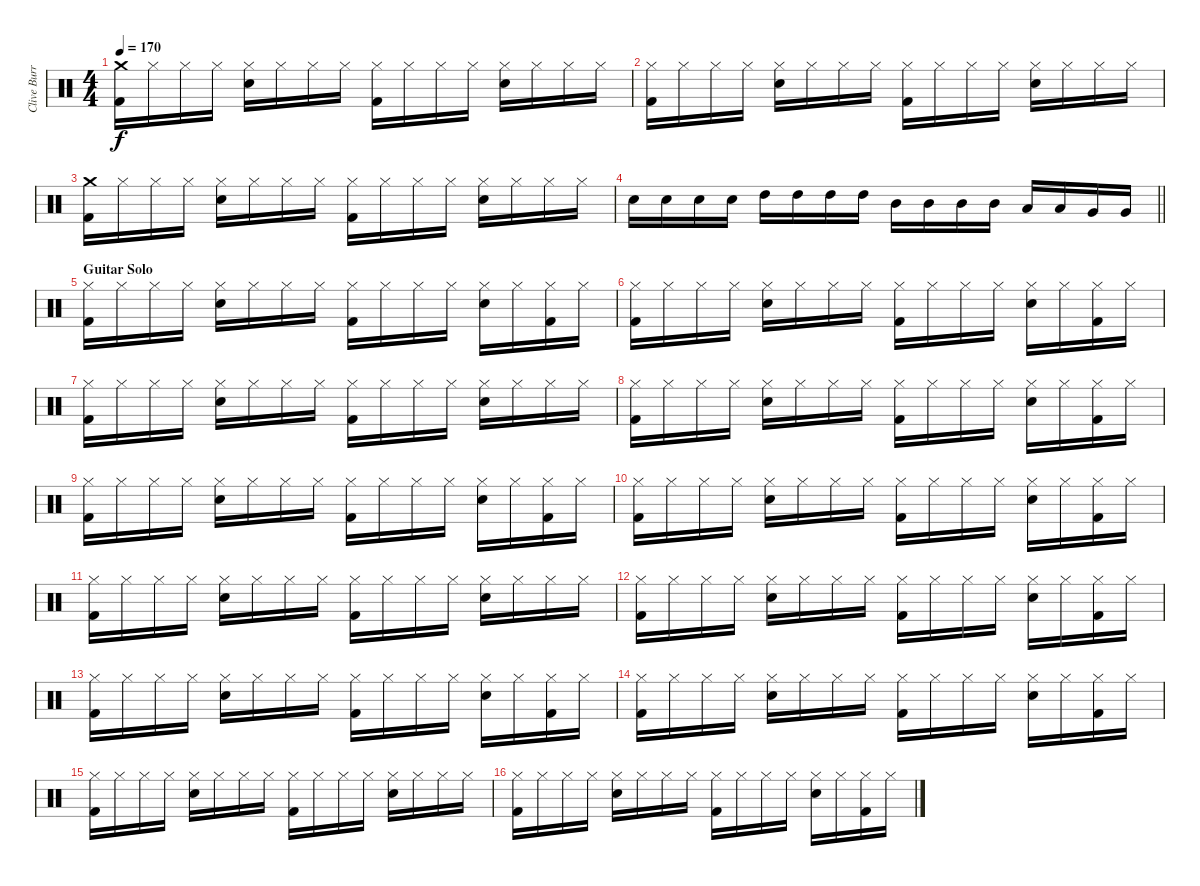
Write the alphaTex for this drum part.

\track ("Clive Burr" "Clive Burr") {instrument percussion}
\staff {score}
\articulation defaults
\ts (4 4)
\tempo 170
\clef neutral
\ks c
("Crash medium (hit)" "Kick (hit) 2").16{dy f} "Hi-Hat (closed)".16 "Hi-Hat (closed)".16 "Hi-Hat (closed)".16 ("Hi-Hat (closed)" "Electric Snare (hit)").16 "Hi-Hat (closed)".16 "Hi-Hat (closed)".16 "Hi-Hat (closed)".16 ("Hi-Hat (closed)" "Kick (hit) 2").16 "Hi-Hat (closed)".16 "Hi-Hat (closed)".16 "Hi-Hat (closed)".16 ("Hi-Hat (closed)" "Electric Snare (hit)").16 "Hi-Hat (closed)".16 "Hi-Hat (closed)".16 "Hi-Hat (closed)".16 |
("Hi-Hat (closed)" "Kick (hit) 2").16 "Hi-Hat (closed)".16 "Hi-Hat (closed)".16 "Hi-Hat (closed)".16 ("Hi-Hat (closed)" "Electric Snare (hit)").16 "Hi-Hat (closed)".16 "Hi-Hat (closed)".16 "Hi-Hat (closed)".16 ("Hi-Hat (closed)" "Kick (hit) 2").16 "Hi-Hat (closed)".16 "Hi-Hat (closed)".16 "Hi-Hat (closed)".16 ("Hi-Hat (closed)" "Electric Snare (hit)").16 "Hi-Hat (closed)".16 "Hi-Hat (closed)".16 "Hi-Hat (closed)".16 |
("Crash medium (hit)" "Kick (hit) 2").16 "Hi-Hat (closed)".16 "Hi-Hat (closed)".16 "Hi-Hat (closed)".16 ("Hi-Hat (closed)" "Electric Snare (hit)").16 "Hi-Hat (closed)".16 "Hi-Hat (closed)".16 "Hi-Hat (closed)".16 ("Hi-Hat (closed)" "Kick (hit) 2").16 "Hi-Hat (closed)".16 "Hi-Hat (closed)".16 "Hi-Hat (closed)".16 ("Hi-Hat (closed)" "Electric Snare (hit)").16 "Hi-Hat (closed)".16 "Hi-Hat (closed)".16 "Hi-Hat (closed)".16 |
\barLineRight lightlight "Electric Snare (hit)".16 "Electric Snare (hit)".16 "Electric Snare (hit)".16 "Electric Snare (hit)".16 "High Tom (hit)".16 "High Tom (hit)".16 "High Tom (hit)".16 "High Tom (hit)".16 "Mid Tom (hit)".16 "Mid Tom (hit)".16 "Mid Tom (hit)".16 "Mid Tom (hit)".16 "Low Tom (hit)".16 "Low Tom (hit)".16 "Very Low Tom (hit)".16 "Very Low Tom (hit)".16
|
\section ("" "Guitar Solo")
("Hi-Hat (closed)" "Kick (hit) 2").16 "Hi-Hat (closed)".16 "Hi-Hat (closed)".16 "Hi-Hat (closed)".16 ("Hi-Hat (closed)" "Electric Snare (hit)").16 "Hi-Hat (closed)".16 "Hi-Hat (closed)".16 "Hi-Hat (closed)".16 ("Hi-Hat (closed)" "Kick (hit) 2").16 "Hi-Hat (closed)".16 "Hi-Hat (closed)".16 "Hi-Hat (closed)".16 ("Hi-Hat (closed)" "Electric Snare (hit)").16 "Hi-Hat (closed)".16 ("Hi-Hat (closed)" "Kick (hit) 2").16 "Hi-Hat (closed)".16 |
("Hi-Hat (closed)" "Kick (hit) 2").16 "Hi-Hat (closed)".16 "Hi-Hat (closed)".16 "Hi-Hat (closed)".16 ("Hi-Hat (closed)" "Electric Snare (hit)").16 "Hi-Hat (closed)".16 "Hi-Hat (closed)".16 "Hi-Hat (closed)".16 ("Hi-Hat (closed)" "Kick (hit) 2").16 "Hi-Hat (closed)".16 "Hi-Hat (closed)".16 "Hi-Hat (closed)".16 ("Hi-Hat (closed)" "Electric Snare (hit)").16 "Hi-Hat (closed)".16 ("Hi-Hat (closed)" "Kick (hit) 2").16 "Hi-Hat (closed)".16 |
("Hi-Hat (closed)" "Kick (hit) 2").16 "Hi-Hat (closed)".16 "Hi-Hat (closed)".16 "Hi-Hat (closed)".16 ("Hi-Hat (closed)" "Electric Snare (hit)").16 "Hi-Hat (closed)".16 "Hi-Hat (closed)".16 "Hi-Hat (closed)".16 ("Hi-Hat (closed)" "Kick (hit) 2").16 "Hi-Hat (closed)".16 "Hi-Hat (closed)".16 "Hi-Hat (closed)".16 ("Hi-Hat (closed)" "Electric Snare (hit)").16 "Hi-Hat (closed)".16 "Hi-Hat (closed)".16 "Hi-Hat (closed)".16 |
("Hi-Hat (closed)" "Kick (hit) 2").16 "Hi-Hat (closed)".16 "Hi-Hat (closed)".16 "Hi-Hat (closed)".16 ("Hi-Hat (closed)" "Electric Snare (hit)").16 "Hi-Hat (closed)".16 "Hi-Hat (closed)".16 "Hi-Hat (closed)".16 ("Hi-Hat (closed)" "Kick (hit) 2").16 "Hi-Hat (closed)".16 "Hi-Hat (closed)".16 "Hi-Hat (closed)".16 ("Hi-Hat (closed)" "Electric Snare (hit)").16 "Hi-Hat (closed)".16 ("Hi-Hat (closed)" "Kick (hit) 2").16 "Hi-Hat (closed)".16 |
("Hi-Hat (closed)" "Kick (hit) 2").16 "Hi-Hat (closed)".16 "Hi-Hat (closed)".16 "Hi-Hat (closed)".16 ("Hi-Hat (closed)" "Electric Snare (hit)").16 "Hi-Hat (closed)".16 "Hi-Hat (closed)".16 "Hi-Hat (closed)".16 ("Hi-Hat (closed)" "Kick (hit) 2").16 "Hi-Hat (closed)".16 "Hi-Hat (closed)".16 "Hi-Hat (closed)".16 ("Hi-Hat (closed)" "Electric Snare (hit)").16 "Hi-Hat (closed)".16 ("Hi-Hat (closed)" "Kick (hit) 2").16 "Hi-Hat (closed)".16 |
("Hi-Hat (closed)" "Kick (hit) 2").16 "Hi-Hat (closed)".16 "Hi-Hat (closed)".16 "Hi-Hat (closed)".16 ("Hi-Hat (closed)" "Electric Snare (hit)").16 "Hi-Hat (closed)".16 "Hi-Hat (closed)".16 "Hi-Hat (closed)".16 ("Hi-Hat (closed)" "Kick (hit) 2").16 "Hi-Hat (closed)".16 "Hi-Hat (closed)".16 "Hi-Hat (closed)".16 ("Hi-Hat (closed)" "Electric Snare (hit)").16 "Hi-Hat (closed)".16 ("Hi-Hat (closed)" "Kick (hit) 2").16 "Hi-Hat (closed)".16 |
("Hi-Hat (closed)" "Kick (hit) 2").16 "Hi-Hat (closed)".16 "Hi-Hat (closed)".16 "Hi-Hat (closed)".16 ("Hi-Hat (closed)" "Electric Snare (hit)").16 "Hi-Hat (closed)".16 "Hi-Hat (closed)".16 "Hi-Hat (closed)".16 ("Hi-Hat (closed)" "Kick (hit) 2").16 "Hi-Hat (closed)".16 "Hi-Hat (closed)".16 "Hi-Hat (closed)".16 ("Hi-Hat (closed)" "Electric Snare (hit)").16 "Hi-Hat (closed)".16 "Hi-Hat (closed)".16 "Hi-Hat (closed)".16 |
("Hi-Hat (closed)" "Kick (hit) 2").16 "Hi-Hat (closed)".16 "Hi-Hat (closed)".16 "Hi-Hat (closed)".16 ("Hi-Hat (closed)" "Electric Snare (hit)").16 "Hi-Hat (closed)".16 "Hi-Hat (closed)".16 "Hi-Hat (closed)".16 ("Hi-Hat (closed)" "Kick (hit) 2").16 "Hi-Hat (closed)".16 "Hi-Hat (closed)".16 "Hi-Hat (closed)".16 ("Hi-Hat (closed)" "Electric Snare (hit)").16 "Hi-Hat (closed)".16 ("Hi-Hat (closed)" "Kick (hit) 2").16 "Hi-Hat (closed)".16 |
("Hi-Hat (closed)" "Kick (hit) 2").16 "Hi-Hat (closed)".16 "Hi-Hat (closed)".16 "Hi-Hat (closed)".16 ("Hi-Hat (closed)" "Electric Snare (hit)").16 "Hi-Hat (closed)".16 "Hi-Hat (closed)".16 "Hi-Hat (closed)".16 ("Hi-Hat (closed)" "Kick (hit) 2").16 "Hi-Hat (closed)".16 "Hi-Hat (closed)".16 "Hi-Hat (closed)".16 ("Hi-Hat (closed)" "Electric Snare (hit)").16 "Hi-Hat (closed)".16 ("Hi-Hat (closed)" "Kick (hit) 2").16 "Hi-Hat (closed)".16 |
("Hi-Hat (closed)" "Kick (hit) 2").16 "Hi-Hat (closed)".16 "Hi-Hat (closed)".16 "Hi-Hat (closed)".16 ("Hi-Hat (closed)" "Electric Snare (hit)").16 "Hi-Hat (closed)".16 "Hi-Hat (closed)".16 "Hi-Hat (closed)".16 ("Hi-Hat (closed)" "Kick (hit) 2").16 "Hi-Hat (closed)".16 "Hi-Hat (closed)".16 "Hi-Hat (closed)".16 ("Hi-Hat (closed)" "Electric Snare (hit)").16 "Hi-Hat (closed)".16 ("Hi-Hat (closed)" "Kick (hit) 2").16 "Hi-Hat (closed)".16 |
("Hi-Hat (closed)" "Kick (hit) 2").16 "Hi-Hat (closed)".16 "Hi-Hat (closed)".16 "Hi-Hat (closed)".16 ("Hi-Hat (closed)" "Electric Snare (hit)").16 "Hi-Hat (closed)".16 "Hi-Hat (closed)".16 "Hi-Hat (closed)".16 ("Hi-Hat (closed)" "Kick (hit) 2").16 "Hi-Hat (closed)".16 "Hi-Hat (closed)".16 "Hi-Hat (closed)".16 ("Hi-Hat (closed)" "Electric Snare (hit)").16 "Hi-Hat (closed)".16 "Hi-Hat (closed)".16 "Hi-Hat (closed)".16 |
("Hi-Hat (closed)" "Kick (hit) 2").16 "Hi-Hat (closed)".16 "Hi-Hat (closed)".16 "Hi-Hat (closed)".16 ("Hi-Hat (closed)" "Electric Snare (hit)").16 "Hi-Hat (closed)".16 "Hi-Hat (closed)".16 "Hi-Hat (closed)".16 ("Hi-Hat (closed)" "Kick (hit) 2").16 "Hi-Hat (closed)".16 "Hi-Hat (closed)".16 "Hi-Hat (closed)".16 ("Hi-Hat (closed)" "Electric Snare (hit)").16 "Hi-Hat (closed)".16 ("Hi-Hat (closed)" "Kick (hit) 2").16 "Hi-Hat (closed)".16
